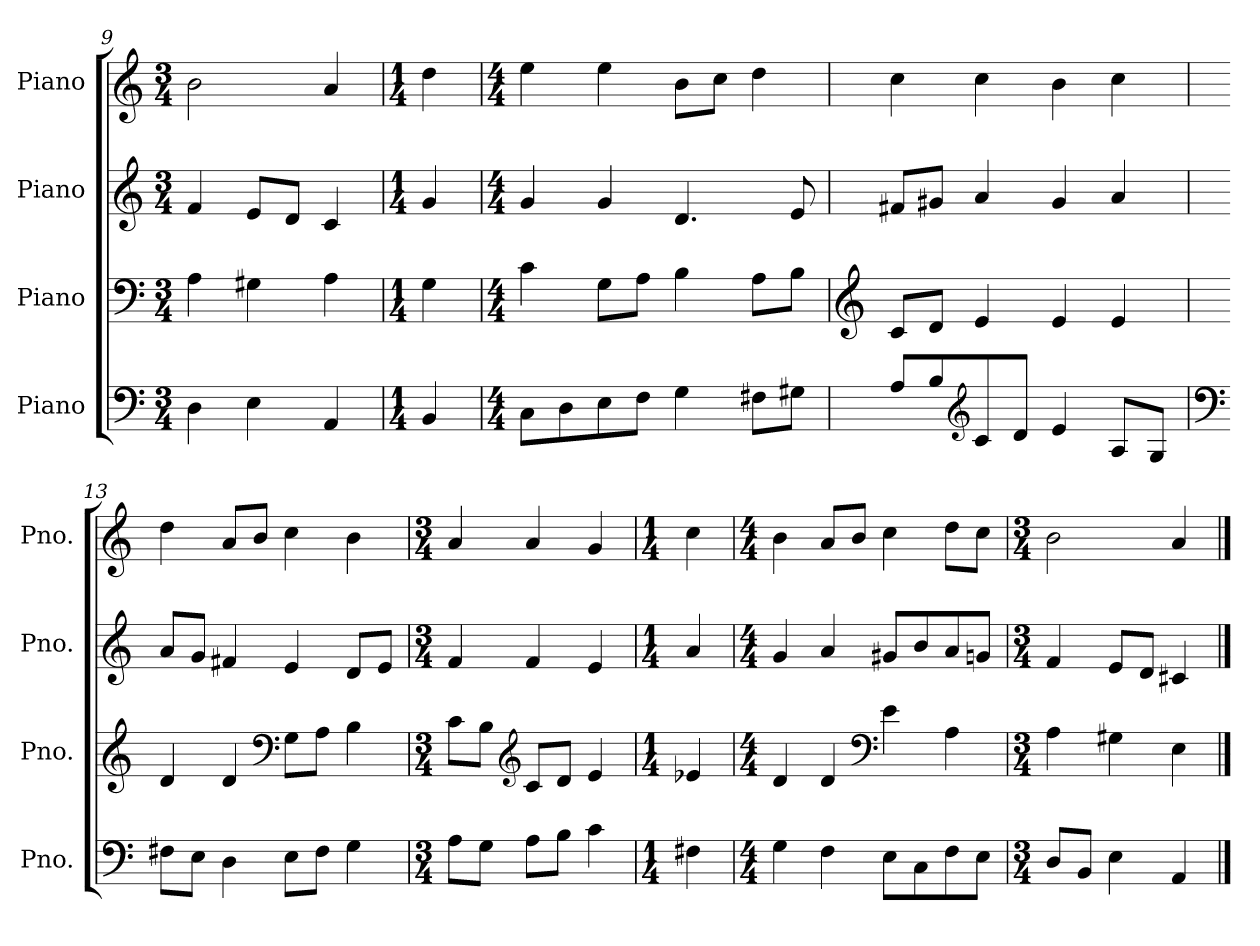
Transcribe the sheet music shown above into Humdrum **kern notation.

**kern	**kern	**kern	**kern
*part4	*part3	*part2	*part1
*staff4	*staff3	*staff2	*staff1
*I"Piano	*I"Piano	*I"Piano	*I"Piano
*I'Pno.	*I'Pno.	*I'Pno.	*I'Pno.
*clefF4	*clefF4	*clefG2	*clefG2
*k[]	*k[]	*k[]	*k[]
*M3/4	*M3/4	*M3/4	*M3/4
=9	=9	=9	=9
4D\	4A\	4f/	2b\
4E\	4G#X\	8e/L	.
.	.	8d/J	.
4AA/	4A\	4c/	4a/
=10	=10	=10	=10
*M1/4	*M1/4	*M1/4	*M1/4
4BB/	4G\	4g/	4dd\
!!LO:LB:g=z
=11	=11	=11	=11
*M4/4	*M4/4	*M4/4	*M4/4
8C\L	4c\	4g/	4ee\
8D\	.	.	.
8E\	8G\L	4g/	4ee\
8F\J	8A\J	.	.
4G\	4B\	4.d/	8b\L
.	.	.	8cc\J
8F#X\L	8A\L	.	4dd\
8G#X\J	8B\J	8e/	.
=12	=12	=12	=12
*	*clefG2	*	*
8A/L	8c/L	8f#X/L	4cc\
8B/	8d/J	8g#X/J	.
*clefG2	*	*	*
8c/	4e/	4a/	4cc\
8d/J	.	.	.
4e/	4e/	4g#/	4b\
8A/L	4e/	4a/	4cc\
8G/J	.	.	.
=13	=13	=13	=13
*clefF4	*	*	*
8F#X\L	4d/	8a/L	4dd\
8E\J	.	8g/J	.
4D\	4d/	4f#X/	8a/L
.	.	.	8b/J
*	*clefF4	*	*
8E\L	8G\L	4e/	4cc\
8F#\J	8A\J	.	.
4G\	4B\	8d/L	4b\
.	.	8e/J	.
=14	=14	=14	=14
*M3/4	*M3/4	*M3/4	*M3/4
8A\L	8c\L	4f/	4a/
8G\J	8B\J	.	.
*	*clefG2	*	*
8A\L	8c/L	4f/	4a/
8B\J	8d/J	.	.
4c\	4e/	4e/	4g/
!!LO:PB:g=z
=15	=15	=15	=15
*M1/4	*M1/4	*M1/4	*M1/4
4F#X\	4e-X/	4a/	4cc\
=16	=16	=16	=16
*M4/4	*M4/4	*M4/4	*M4/4
4G\	4d/	4g/	4b\
4F\	4d/	4a/	8a/L
.	.	.	8b/J
*	*clefF4	*	*
8E\L	4e\	8g#X/L	4cc\
8C\	.	8b/	.
8F\	4A\	8a/	8dd\L
8E\J	.	8gn/J	8cc\J
=17	=17	=17	=17
*M3/4	*M3/4	*M3/4	*M3/4
8D/L	4A\	4f/	2b\
8BB/J	.	.	.
4E\	4G#X\	8e/L	.
.	.	8d/J	.
4AA/	4E\	4c#X/	4a/
==	==	==	==
*-	*-	*-	*-
